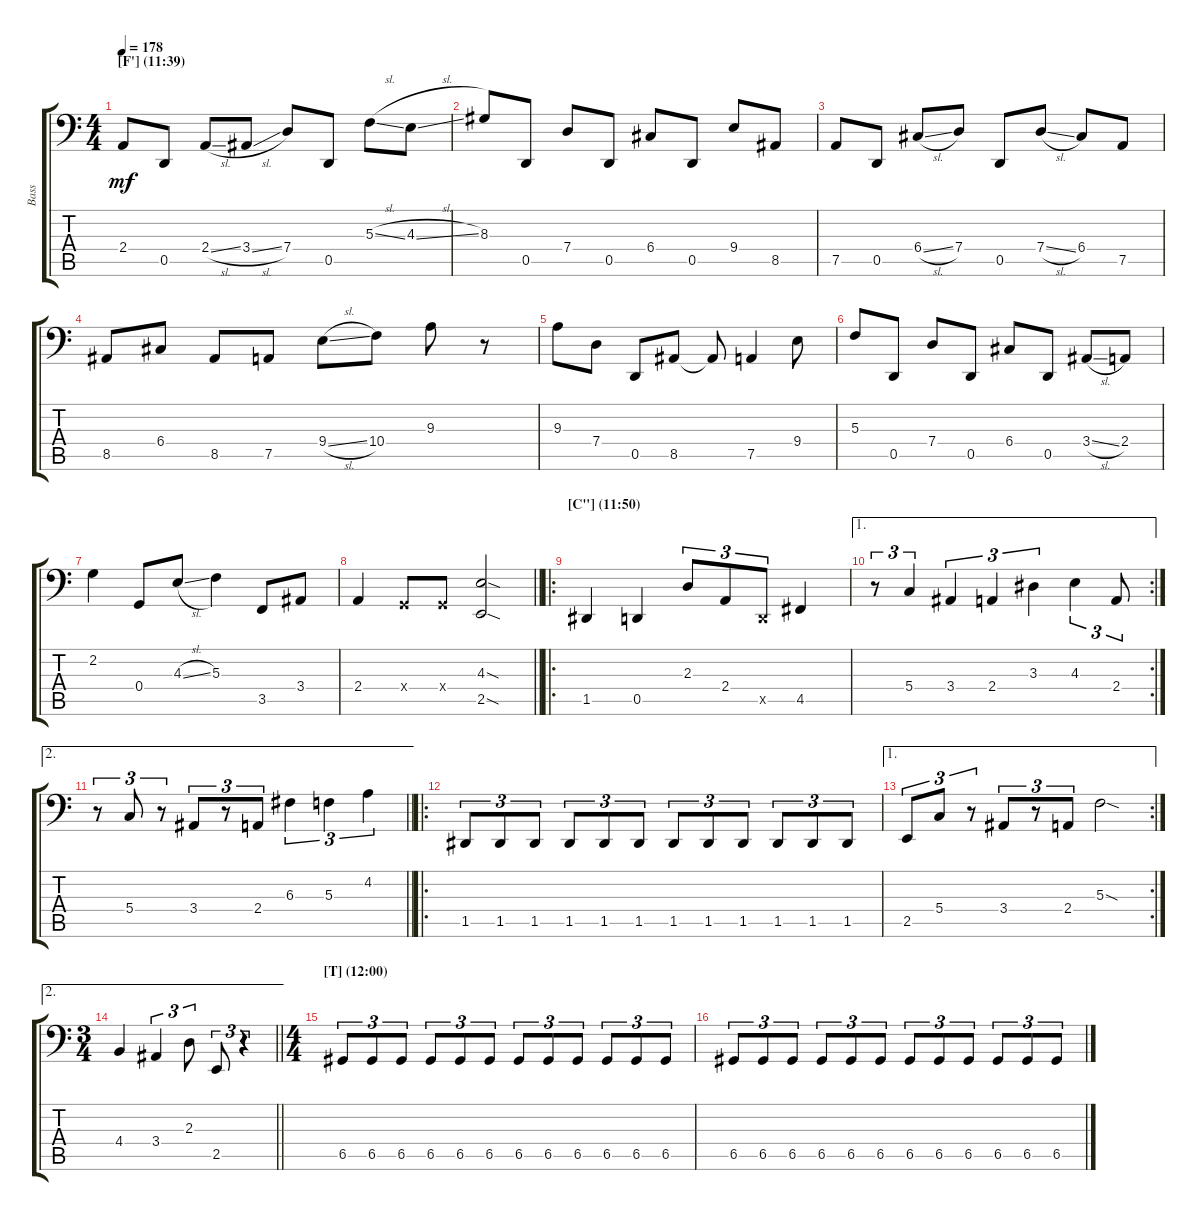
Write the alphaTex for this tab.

\track ("Bass" "Bass") {instrument electricbassfinger}
\staff {score tabs}
\tuning (Bb2 F2 C2 G1 D1 A0) {hide}
\ts (4 4)
\section ("" "[F'] (11:39)")
\tempo 178
\clef f4
\ks c
2.4.8{dy mf} 0.5.8 2.4{sl}.8 3.4{sl}.8 7.4.8 0.5.8 5.3{sl}.8 4.3{sl}.8 |
8.3.8 0.5.8 7.4.8 0.5.8 6.4.8 0.5.8 9.4.8 8.5.8 |
7.5.8 0.5.8 6.4{sl}.8 7.4.8 0.5.8 7.4{sl}.8 6.4.8 7.5.8 |
8.5.8 6.4.8 8.5.8 7.5.8 9.4{sl}.8 10.4.8 9.3.8 r.8 |
9.3.8 7.4.8 0.5.8 8.5.8 8.5{t}.8 7.5.4 9.4.8 |
5.3.8 0.5.8 7.4.8 0.5.8 6.4.8 0.5.8 3.4{sl}.8 2.4.8 |
2.2.4 0.4.8 4.3{sl}.8 5.3.4 3.5.8 3.4.8 |
\barLineRight lightlight
2.4.4 0.4{x}.8 0.4{x}.8 (4.3{sod} 2.5{sod}).2 |
\ro
\section ("" "[C''] (11:50)")
1.5.4 0.5.4 2.3.8{tu (3 2)} 2.4.8{tu (3 2)} 0.5{x}.8{tu (3 2)} 4.5.4 |
\ae 1
\rc 2
r.8{tu (3 2)} 5.4.4{tu (3 2)} 3.4.4{tu (3 2)} 2.4.4{tu (3 2)} 3.3.4{tu (3 2)} 4.3.4{tu (3 2)} 2.4.8{tu (3 2)} |
\ae 2
\barLineRight lightlight
r.8{tu (3 2)} 5.4.8{tu (3 2)} r.8{tu (3 2)} 3.4.8{tu (3 2)} r.8{tu (3 2)} 2.4.8{tu (3 2)} 6.3.4{tu (3 2)} 5.3.4{tu (3 2)} 4.2.4{tu (3 2)} |
\ro
1.5.8{tu (3 2)} 1.5.8{tu (3 2)} 1.5.8{tu (3 2)} 1.5.8{tu (3 2)} 1.5.8{tu (3 2)} 1.5.8{tu (3 2)} 1.5.8{tu (3 2)} 1.5.8{tu (3 2)} 1.5.8{tu (3 2)} 1.5.8{tu (3 2)} 1.5.8{tu (3 2)} 1.5.8{tu (3 2)} |
\ae 1
\rc 2
2.5.8{tu (3 2)} 5.4.8{tu (3 2)} r.8{tu (3 2)} 3.4.8{tu (3 2)} r.8{tu (3 2)} 2.4.8{tu (3 2)} 5.3{sod}.2 |
\ae 2
\ts (3 4)
\barLineRight lightlight
4.4.4 3.4.4{tu (3 2)} 2.3.8{tu (3 2)} 2.5.8{tu (3 2)} r.4{tu (3 2)} |
\ts (4 4)
\section ("" "[T] (12:00)")
6.5.8{tu (3 2)} 6.5.8{tu (3 2)} 6.5.8{tu (3 2)} 6.5.8{tu (3 2)} 6.5.8{tu (3 2)} 6.5.8{tu (3 2)} 6.5.8{tu (3 2)} 6.5.8{tu (3 2)} 6.5.8{tu (3 2)} 6.5.8{tu (3 2)} 6.5.8{tu (3 2)} 6.5.8{tu (3 2)} |
6.5.8{tu (3 2)} 6.5.8{tu (3 2)} 6.5.8{tu (3 2)} 6.5.8{tu (3 2)} 6.5.8{tu (3 2)} 6.5.8{tu (3 2)} 6.5.8{tu (3 2)} 6.5.8{tu (3 2)} 6.5.8{tu (3 2)} 6.5.8{tu (3 2)} 6.5.8{tu (3 2)} 6.5.8{tu (3 2)}
